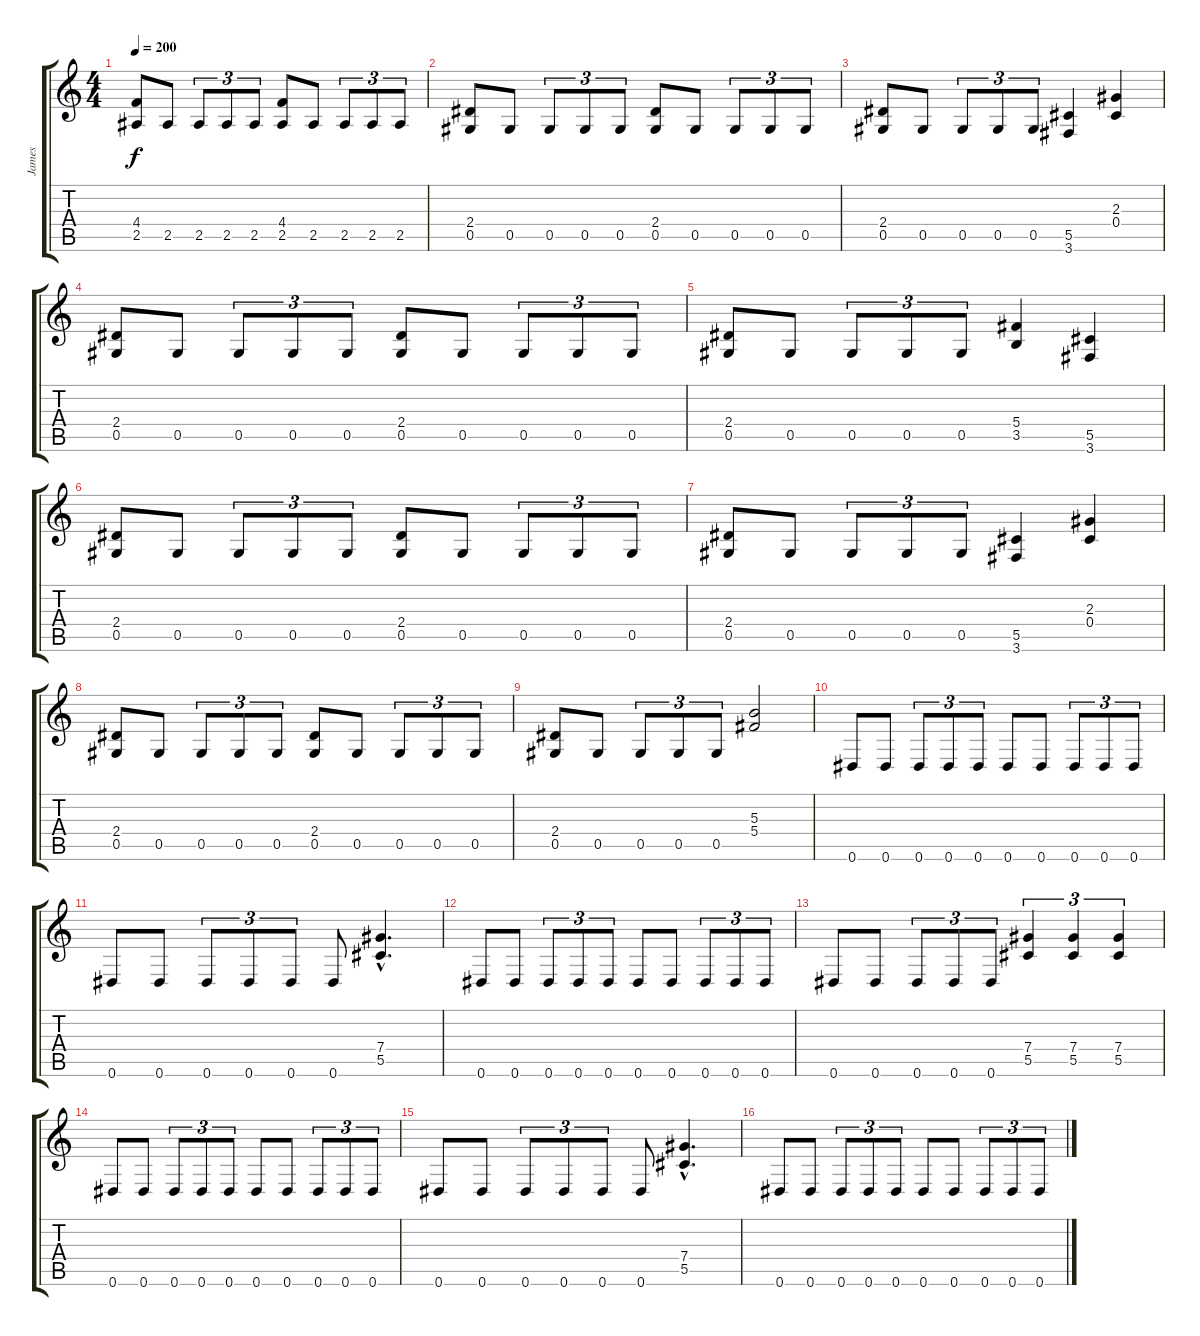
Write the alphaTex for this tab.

\track ("James" "James") {instrument distortionguitar}
\staff {score tabs}
\tuning (Eb4 Bb3 Gb3 Db3 Ab2 Eb2) {hide}
\ts (4 4)
\tempo 200
\clef g2
\ks c
(4.4 2.5).8{dy f} 2.5.8 2.5.8{tu (3 2)} 2.5.8{tu (3 2)} 2.5.8{tu (3 2)} (4.4 2.5).8 2.5.8 2.5.8{tu (3 2)} 2.5.8{tu (3 2)} 2.5.8{tu (3 2)} |
(2.4 0.5).8 0.5.8 0.5.8{tu (3 2)} 0.5.8{tu (3 2)} 0.5.8{tu (3 2)} (2.4 0.5).8 0.5.8 0.5.8{tu (3 2)} 0.5.8{tu (3 2)} 0.5.8{tu (3 2)} |
(2.4 0.5).8 0.5.8 0.5.8{tu (3 2)} 0.5.8{tu (3 2)} 0.5.8{tu (3 2)} (5.5 3.6).4 (2.3 0.4).4 |
(2.4 0.5).8 0.5.8 0.5.8{tu (3 2)} 0.5.8{tu (3 2)} 0.5.8{tu (3 2)} (2.4 0.5).8 0.5.8 0.5.8{tu (3 2)} 0.5.8{tu (3 2)} 0.5.8{tu (3 2)} |
(2.4 0.5).8 0.5.8 0.5.8{tu (3 2)} 0.5.8{tu (3 2)} 0.5.8{tu (3 2)} (5.4 3.5).4 (5.5 3.6).4 |
(2.4 0.5).8 0.5.8 0.5.8{tu (3 2)} 0.5.8{tu (3 2)} 0.5.8{tu (3 2)} (2.4 0.5).8 0.5.8 0.5.8{tu (3 2)} 0.5.8{tu (3 2)} 0.5.8{tu (3 2)} |
(2.4 0.5).8 0.5.8 0.5.8{tu (3 2)} 0.5.8{tu (3 2)} 0.5.8{tu (3 2)} (5.5 3.6).4 (2.3 0.4).4 |
(2.4 0.5).8 0.5.8 0.5.8{tu (3 2)} 0.5.8{tu (3 2)} 0.5.8{tu (3 2)} (2.4 0.5).8 0.5.8 0.5.8{tu (3 2)} 0.5.8{tu (3 2)} 0.5.8{tu (3 2)} |
(2.4 0.5).8 0.5.8 0.5.8{tu (3 2)} 0.5.8{tu (3 2)} 0.5.8{tu (3 2)} (5.3 5.4).2 |
0.6.8 0.6.8 0.6.8{tu (3 2)} 0.6.8{tu (3 2)} 0.6.8{tu (3 2)} 0.6.8 0.6.8 0.6.8{tu (3 2)} 0.6.8{tu (3 2)} 0.6.8{tu (3 2)} |
0.6.8 0.6.8 0.6.8{tu (3 2)} 0.6.8{tu (3 2)} 0.6.8{tu (3 2)} 0.6.8 (7.4{hac} 5.5{hac}).4{d} |
0.6.8 0.6.8 0.6.8{tu (3 2)} 0.6.8{tu (3 2)} 0.6.8{tu (3 2)} 0.6.8 0.6.8 0.6.8{tu (3 2)} 0.6.8{tu (3 2)} 0.6.8{tu (3 2)} |
0.6.8 0.6.8 0.6.8{tu (3 2)} 0.6.8{tu (3 2)} 0.6.8{tu (3 2)} (7.4 5.5).4{tu (3 2)} (7.4 5.5).4{tu (3 2)} (7.4 5.5).4{tu (3 2)} |
0.6.8 0.6.8 0.6.8{tu (3 2)} 0.6.8{tu (3 2)} 0.6.8{tu (3 2)} 0.6.8 0.6.8 0.6.8{tu (3 2)} 0.6.8{tu (3 2)} 0.6.8{tu (3 2)} |
0.6.8 0.6.8 0.6.8{tu (3 2)} 0.6.8{tu (3 2)} 0.6.8{tu (3 2)} 0.6.8 (7.4{hac} 5.5{hac}).4{d} |
0.6.8 0.6.8 0.6.8{tu (3 2)} 0.6.8{tu (3 2)} 0.6.8{tu (3 2)} 0.6.8 0.6.8 0.6.8{tu (3 2)} 0.6.8{tu (3 2)} 0.6.8{tu (3 2)}
